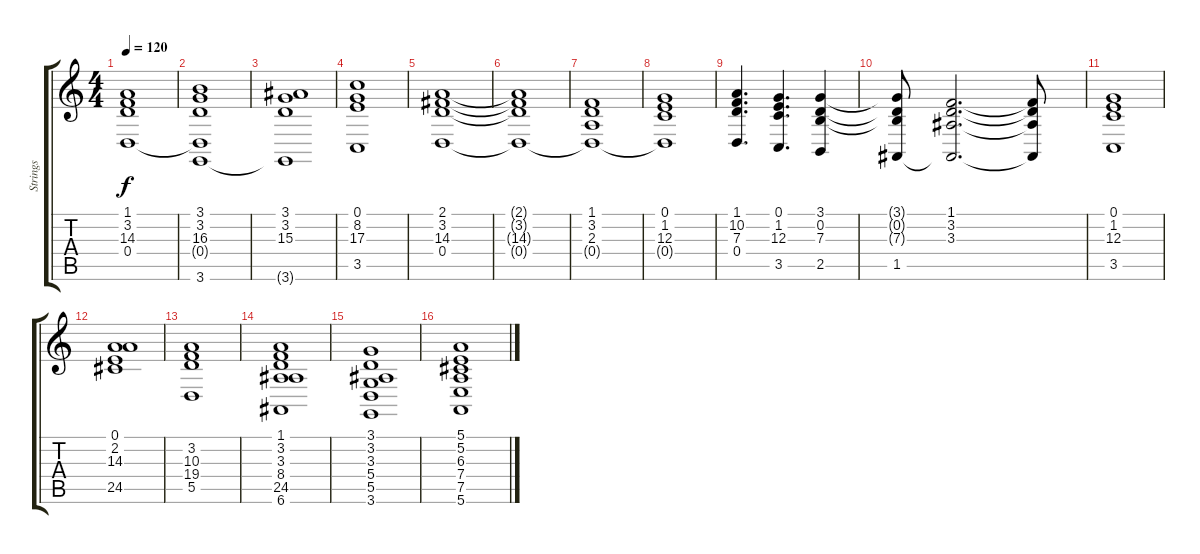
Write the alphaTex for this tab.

\track ("Strings" "Strings") {instrument synthstrings2}
\staff {score tabs}
\tuning (E4 B3 G3 D3 A2 E2) {hide}
\ts (4 4)
\tempo 120
\clef g2
\ks c
(1.1 3.2 14.3 0.4).1{dy f} |
(3.1 3.2 16.3 0.4{t} 3.6).1 |
(3.1 3.2 15.3 3.6{t}).1 |
(0.1 8.2 17.3 3.5).1 |
(2.1 3.2 14.3 0.4).1 |
(2.1{t} 3.2{t} 14.3{t} 0.4{t}).1 |
(1.1 3.2 2.3 0.4{t}).1 |
(0.1 1.2 12.3 0.4{t}).1 |
(1.1 10.2 7.3 0.4).4{d} (0.1 1.2 12.3 3.5).4{d} (3.1 0.2 7.3 2.5).4 |
(3.1{t} 0.2{t} 7.3{t} 1.5).8 (1.1 3.2 3.3 1.5{t}).2{d} (1.1{t} 3.2{t} 3.3{t} 1.5{t}).8 |
(0.1 1.2 12.3 3.5).1 |
(0.1 2.2 14.3 24.5).1 |
(3.2 10.3 19.4 5.5).1 |
(1.1 3.2 3.3 8.4 24.5 6.6).1 |
(3.1 3.2 3.3 5.4 5.5 3.6).1 |
(5.1 5.2 6.3 7.4 7.5 5.6).1
